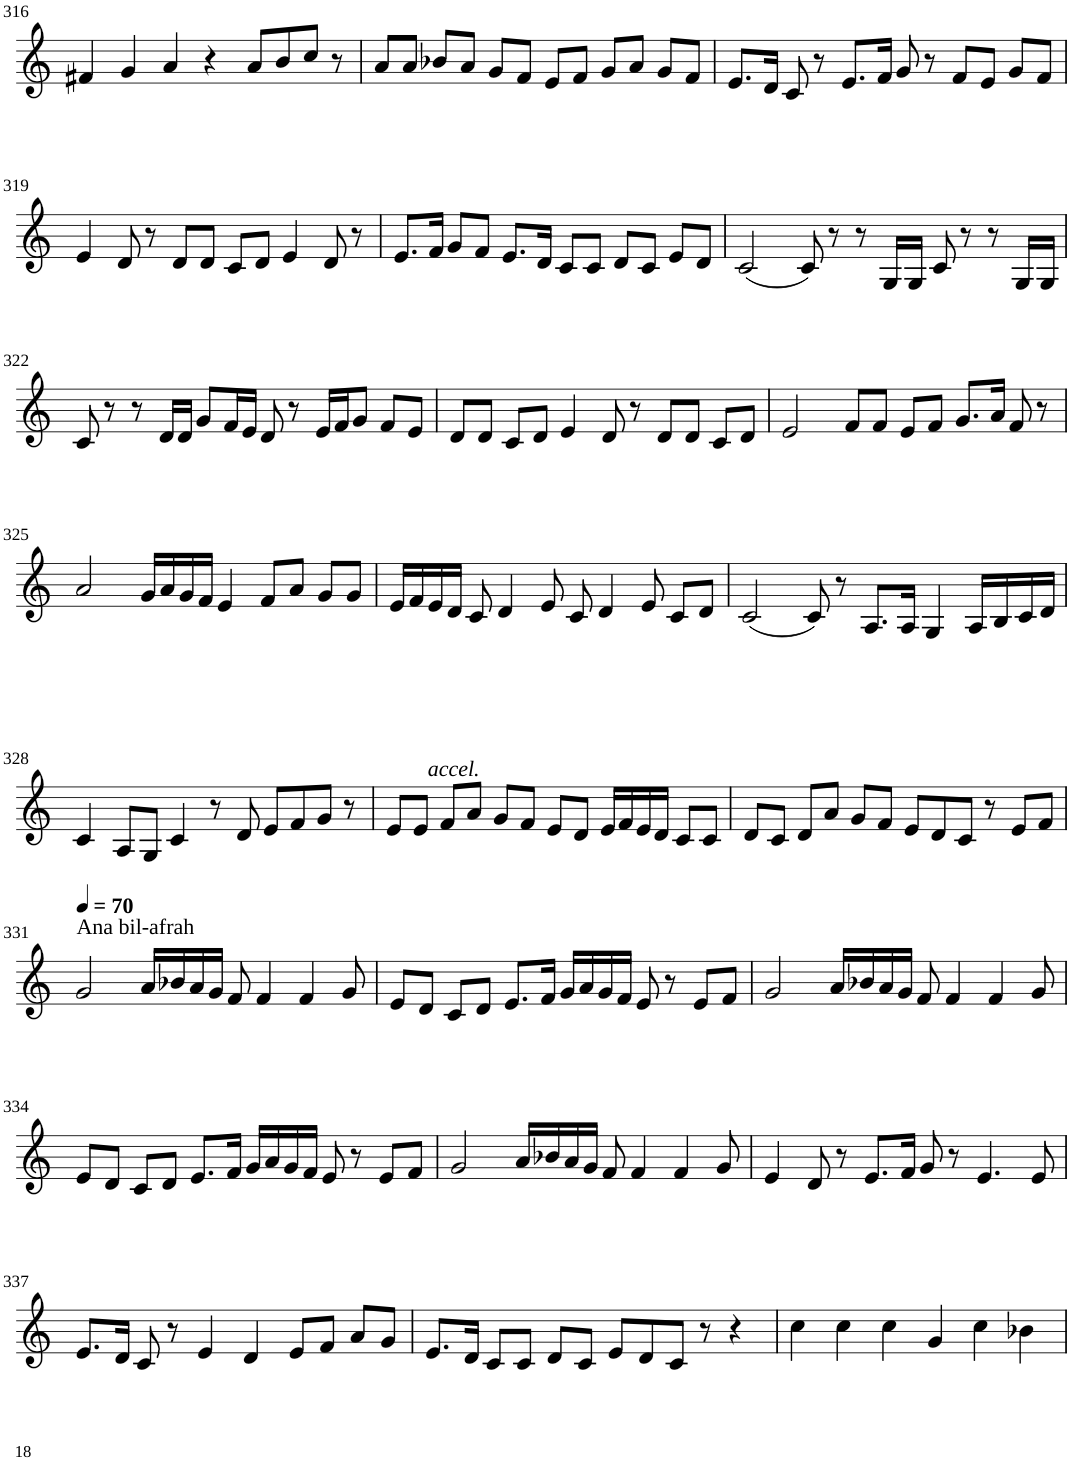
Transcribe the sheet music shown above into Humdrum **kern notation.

**kern
*part1
*staff1
*I"Violin
!!LO:PB:g=z
*clefG2
*k[]
*M6/4
=316
4f#X/
4g/
4a/
4r
8a/L
8b/
8cc/J
8r
=317
8a/L
8a/J
8b-X/L
8a/J
8g/L
8f/J
8e/L
8f/J
8g/L
8a/J
8g/L
8f/J
=318
8.e/L
16d/Jk
8c/
8r
8.e/L
16f/Jk
8g/
8r
8f/L
8e/J
8g/L
8f/J
!!LO:LB:g=z
=319
4e/
8d/
8r
8d/L
8d/J
8c/L
8d/J
4e/
8d/
8r
=320
8.e/L
16f/Jk
8g/L
8f/J
8.e/L
16d/Jk
8c/L
8c/J
8d/L
8c/J
8e/L
8d/J
=321
(2c/
8c/)
8r
8r
16G/LL
16G/JJ
8c/
8r
8r
16G/LL
16G/JJ
!!LO:LB:g=z
=322
8c/
8r
8r
16d/LL
16d/JJ
8g/L
16f/L
16e/JJ
8d/
8r
16e/LL
16f/J
8g/J
8f/L
8e/J
=323
8d/L
8d/J
8c/L
8d/J
4e/
8d/
8r
8d/L
8d/J
8c/L
8d/J
=324
2e/
8f/L
8f/J
8e/L
8f/J
8.g/L
16a/Jk
8f/
8r
!!LO:LB:g=z
=325
2a/
16g/LL
16a/
16g/
16f/JJ
4e/
8f/L
8a/J
8g/L
8g/J
=326
16e/LL
16f/
!LO:TX:b:i:t=accel.
16e/
16d/JJ
8c/
4d/
8e/
8c/
4d/
8e/
8c/L
8d/J
=327
(2c/
8c/)
8r
8.A/L
16A/Jk
4G/
16A/LL
16B/
16c/
16d/JJ
!!LO:LB:g=z
=328
4c/
8A/L
8G/J
4c/
8r
8d/
8e/L
8f/
8g/J
8r
=329
8e/L
8e/J
8f/L
8a/J
8g/L
8f/J
8e/L
8d/J
16e/LL
16f/
16e/
16d/JJ
8c/L
8c/J
=330
8d/L
8c/J
8d/L
8a/J
8g/L
8f/J
8e/L
8d/
8c/J
8r
8e/L
8f/J
!!LO:LB:g=z
=331
*MM70
!LO:TX:a:t=Ana bil-afrah
2g/
16a/LL
16b-X/
16a/
16g/JJ
8f/
4f/
4f/
8g/
=332
8e/L
8d/J
8c/L
8d/J
8.e/L
16f/Jk
16g/LL
16a/
16g/
16f/JJ
8e/
8r
8e/L
8f/J
=333
2g/
16a/LL
16b-X/
16a/
16g/JJ
8f/
4f/
4f/
8g/
!!LO:LB:g=z
=334
8e/L
8d/J
8c/L
8d/J
8.e/L
16f/Jk
16g/LL
16a/
16g/
16f/JJ
8e/
8r
8e/L
8f/J
=335
2g/
16a/LL
16b-X/
16a/
16g/JJ
8f/
4f/
4f/
8g/
=336
4e/
8d/
8r
8.e/L
16f/Jk
8g/
8r
4.e/
8e/
!!LO:LB:g=z
=337
8.e/L
16d/Jk
8c/
8r
4e/
4d/
8e/L
8f/J
8a/L
8g/J
=338
8.e/L
16d/Jk
8c/L
8c/J
8d/L
8c/J
8e/L
8d/
8c/J
8r
4r
=339
4cc\
4cc\
4cc\
4g/
4cc\
4b-X\
=
*-
